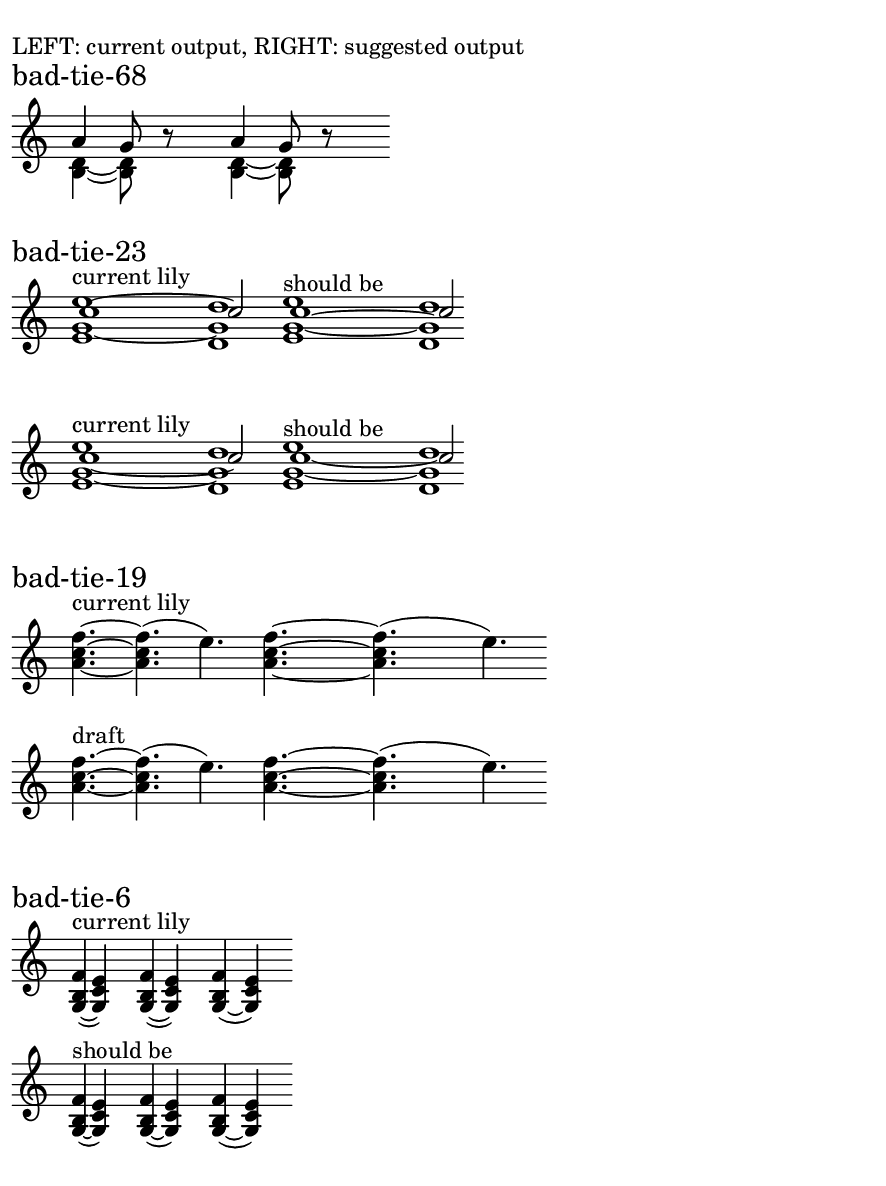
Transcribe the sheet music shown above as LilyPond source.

\version "2.16.2"

\include "../tests/global-settings.ily"

\markup { LEFT: current output, RIGHT: suggested output }

\markup \huge "bad-tie-68"

\new Staff {
  <<
    { ais'4 s2 g'8 s4 } \\
    { <bis d'>4~ s2 q8 s4 }
  >>
  \oneVoice r8 s2
  
  <<
    { ais'4 s2 g'8 s4 } \\
    {
      <bis d'>4~ s2
      \once \override TieColumn #'tie-configuration = #'((-5.2 . -1)(-7.2 . -1))
      q8 s4
    }
  >>
  \oneVoice r8 s2
}


\markup \huge "bad-tie-23"

\new Staff {
  <>^"current lily"
  <<
    { c''1 ~        s4*16  c''2 } \\
    { <e' g'~ e''>1 s4*16  <d' g' d''>1 }
  >>
  s1

  <>^"should be"
  <<
    \new Voice {
      \shape Tie #'((0 . -0.1)(0 . -0.4)(-0.3 . -0.4)(-0.3 . -0.1))
      \voiceOne c''1 ~ s4*16 \tie-conf #'((0.7 . 1)) c''2
    }
    \new Voice {
      \shape Tie #'((0 . 0)(0 . 0.15)(0 . 0.15)(0 . 0))
      \voiceTwo <e' g'~ e''>1 s4*16 \tie-conf #'((-2.4 . -1)) <d' g' d''>1
    }
  >>
}

\new Staff {
  <>^"current lily"
  % the tie in the upper voice actually shouldn't be up,
  % so let's set it's direction manually.
  % unfortunately the effect is still wrong.
  <<
    { c''1 _~       s4*16  c''2 } \\
    { <e' g'~ e''>1 s4*16  <d' g' d''>1 }
  >>
  s1

  <>^"should be"
  <<
    \new Voice {
      \voiceOne c''1 _~ s4*16 \tie-conf #'((0.5 . -1)) c''2
    }
    \new Voice {
      \shape Tie #'((0 . 0)(0 . 0.15)(0 . 0.15)(0 . 0))
      \voiceTwo <e' g'~ e''>1 s4*16 \tie-conf #'((-2.4 . -1)) <d' g' d''>1
    }
  >>
}

\markup \huge "bad-tie-19"

\new Staff {
  <>^"current lily"
  <a' c'' f''>4. ~ s4*4 q4. ( s4*4 e''4.) s4*4
  <a' c'' f''>4. ~ s4*8 q4. ( s4*8 e''4.) s4*4
  \br
  <>^"draft"
  <a' c'' f''>4. ~ s4*4 \tie-conf #'((-1.51 . -1)(1.51 . 1)(5.4 . 1)) q4. ( s4*4 e''4.) s4*4
  <a' c'' f''>4. ~ s4*8 \tie-conf #'((-1.51 . -1)(1.51 . 1)(5.4 . 1)) q4. ( s4*8 e''4.) s4*4
}


\markup \huge "bad-tie-6"

\new Staff {
  <>^"current lily"
  <g ~ b f'>4( <g c' e'>4) s4*2
  <g ~ b f'>4( s4*1/2 <g c' e'>4) s4*2
  <g ~ b f'>4( s4 <g c' e'>4) s4*2
  \br
  <>^"should be"
  \shape Tie #'((-0.4 . 0)(-0.3 . -0.15)(0 . -0.15)(0.1 . 0))
  <g ~ b f'>4( \tie-conf #'((-10 . -1)) <g c' e'>4) s4*2
  \shape Tie #'((-0.4 . 0)(-0.3 . -0.15)(0 . -0.15)(0.1 . 0))
  <g ~ b f'>4( s4*1/2 \tie-conf #'((-10 . -1)) <g c' e'>4) s4*2
  \shape Tie #'((-0.2 . 0)(-0.2 . 0)(0 . 0)(0 . 0))
  <g ~ b f'>4( s4 <g c' e'>4) s4*2
}

